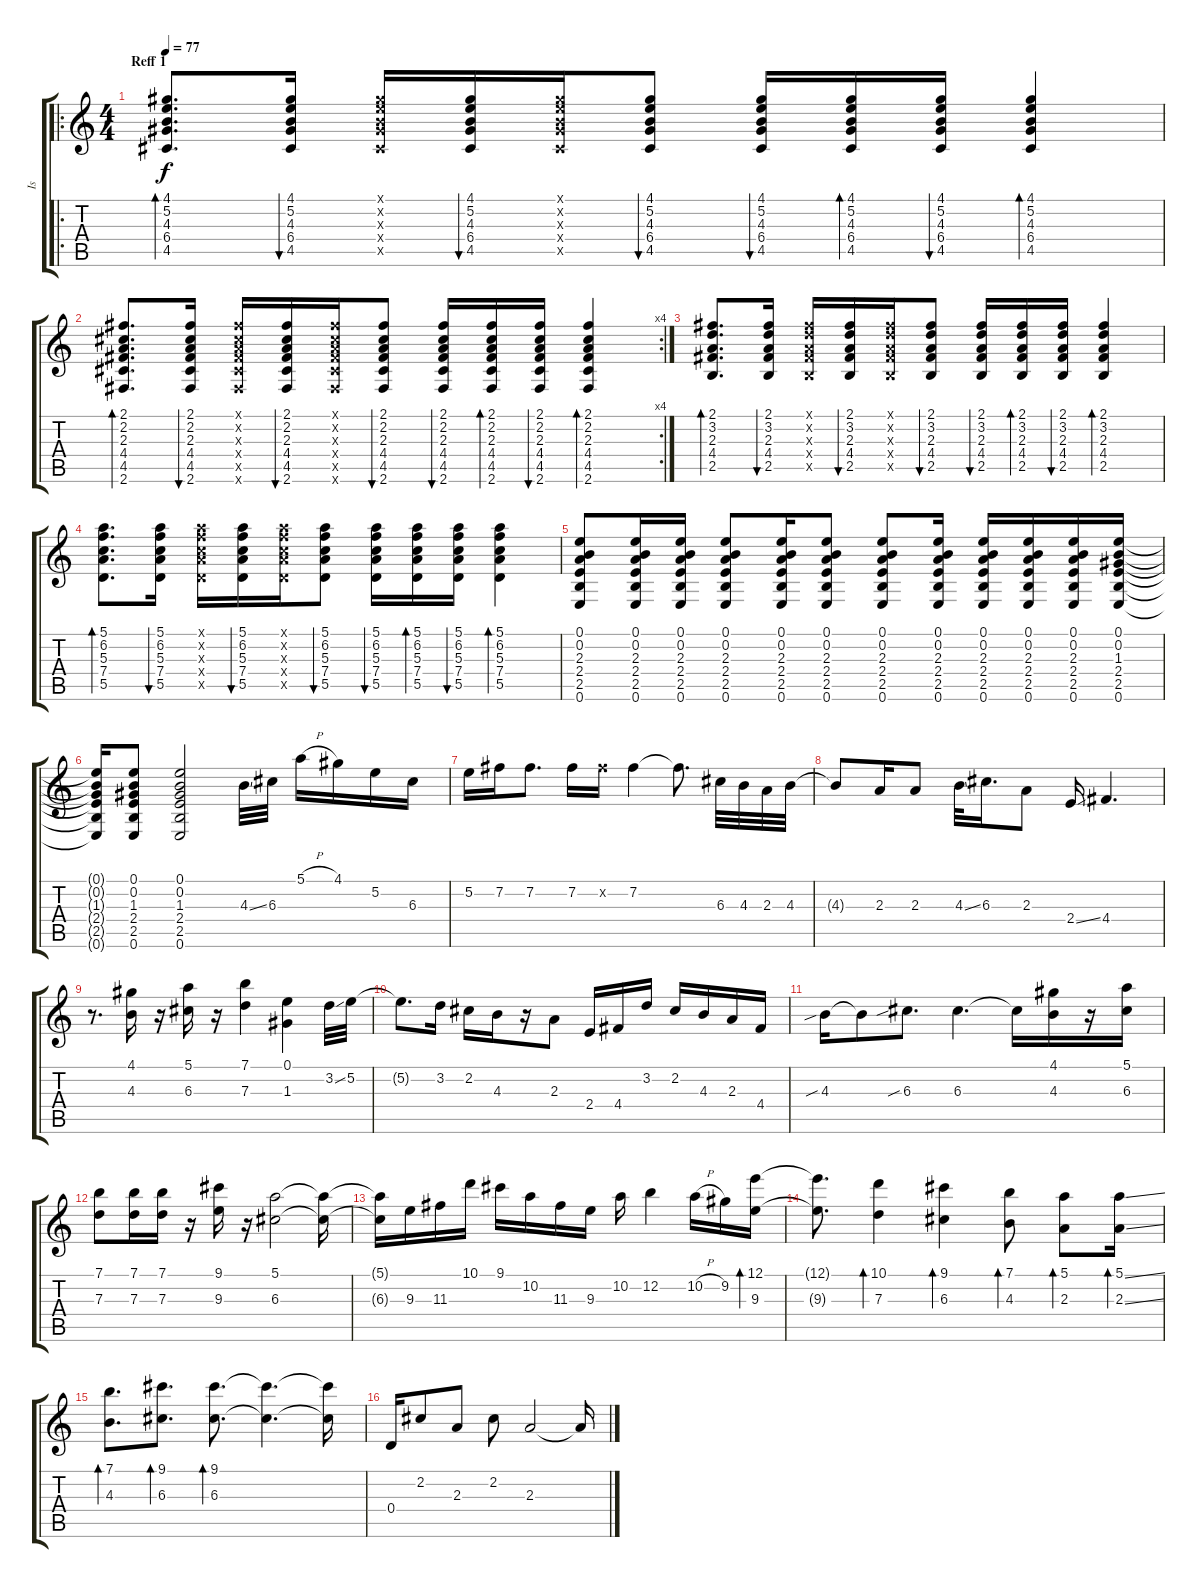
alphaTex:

\track ("Is" "Is") {instrument acousticguitarsteel}
\staff {score tabs}
\tuning (E4 B3 G3 D3 A2 E2) {hide}
\ro
\ts (4 4)
\section ("" "Reff 1")
\tempo 77
\clef g2
\ks c
(4.1 5.2 4.3 6.4 4.5).8{d bd 60 dy f} (4.1 5.2 4.3 6.4 4.5).16{bu 60} (4.1{x} 5.2{x} 4.3{x} 6.4{x} 4.5{x}).16 (4.1 5.2 4.3 6.4 4.5).16{bu 60} (4.1{x} 5.2{x} 4.3{x} 6.4{x} 4.5{x}).16 (4.1 5.2 4.3 6.4 4.5).8{bu 60} (4.1 5.2 4.3 6.4 4.5).16{bu 60} (4.1 5.2 4.3 6.4 4.5).16{bd 60} (4.1 5.2 4.3 6.4 4.5).16{bu 60} (4.1 5.2 4.3 6.4 4.5).4{bd 60} |
\rc 4
(2.1 2.2 2.3 4.4 4.5 2.6).8{d bd 60} (2.1 2.2 2.3 4.4 4.5 2.6).16{bu 60} (2.1{x} 2.2{x} 2.3{x} 4.4{x} 4.5{x} 2.6{x}).16 (2.1 2.2 2.3 4.4 4.5 2.6).16{bu 60} (2.1{x} 2.2{x} 2.3{x} 4.4{x} 4.5{x} 2.6{x}).16 (2.1 2.2 2.3 4.4 4.5 2.6).8{bu 60} (2.1 2.2 2.3 4.4 4.5 2.6).16{bu 60} (2.1 2.2 2.3 4.4 4.5 2.6).16{bd 60} (2.1 2.2 2.3 4.4 4.5 2.6).16{bu 60} (2.1 2.2 2.3 4.4 4.5 2.6).4{bd 60} |
(2.1 3.2 2.3 4.4 2.5).8{d bd 60} (2.1 3.2 2.3 4.4 2.5).16{bu 60} (2.1{x} 3.2{x} 2.3{x} 4.4{x} 2.5{x}).16 (2.1 3.2 2.3 4.4 2.5).16{bu 60} (2.1{x} 3.2{x} 2.3{x} 4.4{x} 2.5{x}).16 (2.1 3.2 2.3 4.4 2.5).8{bu 60} (2.1 3.2 2.3 4.4 2.5).16{bu 60} (2.1 3.2 2.3 4.4 2.5).16{bd 60} (2.1 3.2 2.3 4.4 2.5).16{bu 60} (2.1 3.2 2.3 4.4 2.5).4{bd 60} |
(5.1 6.2 5.3 7.4 5.5).8{d bd 60} (5.1 6.2 5.3 7.4 5.5).16{bu 60} (5.1{x} 6.2{x} 5.3{x} 7.4{x} 5.5{x}).16 (5.1 6.2 5.3 7.4 5.5).16{bu 60} (5.1{x} 6.2{x} 5.3{x} 7.4{x} 5.5{x}).16 (5.1 6.2 5.3 7.4 5.5).8{bu 60} (5.1 6.2 5.3 7.4 5.5).16{bu 60} (5.1 6.2 5.3 7.4 5.5).16{bd 60} (5.1 6.2 5.3 7.4 5.5).16{bu 60} (5.1 6.2 5.3 7.4 5.5).4{bd 60} |
(0.1 0.2 2.3 2.4 2.5 0.6).8 (0.1 0.2 2.3 2.4 2.5 0.6).16 (0.1 0.2 2.3 2.4 2.5 0.6).16 (0.1 0.2 2.3 2.4 2.5 0.6).8 (0.1 0.2 2.3 2.4 2.5 0.6).16 (0.1 0.2 2.3 2.4 2.5 0.6).8 (0.1 0.2 2.3 2.4 2.5 0.6).8 (0.1 0.2 2.3 2.4 2.5 0.6).16 (0.1 0.2 2.3 2.4 2.5 0.6).16 (0.1 0.2 2.3 2.4 2.5 0.6).16 (0.1 0.2 2.3 2.4 2.5 0.6).16 (0.1 0.2 1.3 2.4 2.5 0.6).16 |
(0.1{t} 0.2{t} 1.3{t} 2.4{t} 2.5{t} 0.6{t}).16 (0.1 0.2 1.3 2.4 2.5 0.6).8 (0.1 0.2 1.3 2.4 2.5 0.6).2 4.3{ss}.32 6.3.32 5.1{h}.16 4.1.16 5.2.16 6.3.16 |
5.2.16 7.2.16 7.2.8{d} 7.2.16 7.2{x}.16 7.2.4 7.2{t}.8{d} 6.3.32 4.3.32 2.3.32 4.3.32 |
4.3{t}.8 2.3.16 2.3.8 4.3{ss}.32 6.3.16{d} 2.3.8 2.4{ss}.16 4.4.4{d} |
r.8{d} (4.1 4.3).16 r.16 (5.1 6.3).16 r.16 (7.1 7.3).4 (0.1 1.3).4 3.2{ss}.32 5.2.32 |
5.2{t}.8{d} 3.2.16 2.2.16 4.3.16 r.16 2.3.8 2.4.16 4.4.16 3.2.16 2.2.16 4.3.16 2.3.16 4.4.16 |
4.3{sib}.16 4.3{t}.8 6.3{sib}.8{d} 6.3.4{d} 6.3{t}.16 (4.1 4.3).16 r.16 (5.1 6.3).16 |
(7.1 7.3).8 (7.1 7.3).16 (7.1 7.3).16 r.16 (9.1 9.3).16 r.16 (5.1 6.3).2 (5.1{t} 6.3{t}).16 |
(5.1{t} 6.3{t}).16 9.3.16 11.3.16 10.1.16 9.1.16 10.2.16 11.3.16 9.3.16 10.2.16 12.2.4 10.2{h}.16 9.2.16 (12.1 9.3).16{bd 60} |
(12.1{t} 9.3{t}).8{d} (10.1 7.3).4{bd 60} (9.1 6.3).4{bd 60} (7.1 4.3).8{bd 60} (5.1 2.3).8{bd 60} (5.1{ss} 2.3{ss}).16{bd 60} |
(7.1 4.3).8{d bd 60} (9.1 6.3).8{d bd 60} (9.1 6.3).8{d bd 60} (9.1{t} 6.3{t}).4{d} (9.1{t} 6.3{t}).16 |
0.4.16 2.2.8 2.3.8 2.2.8 2.3.2 2.3{t}.16
